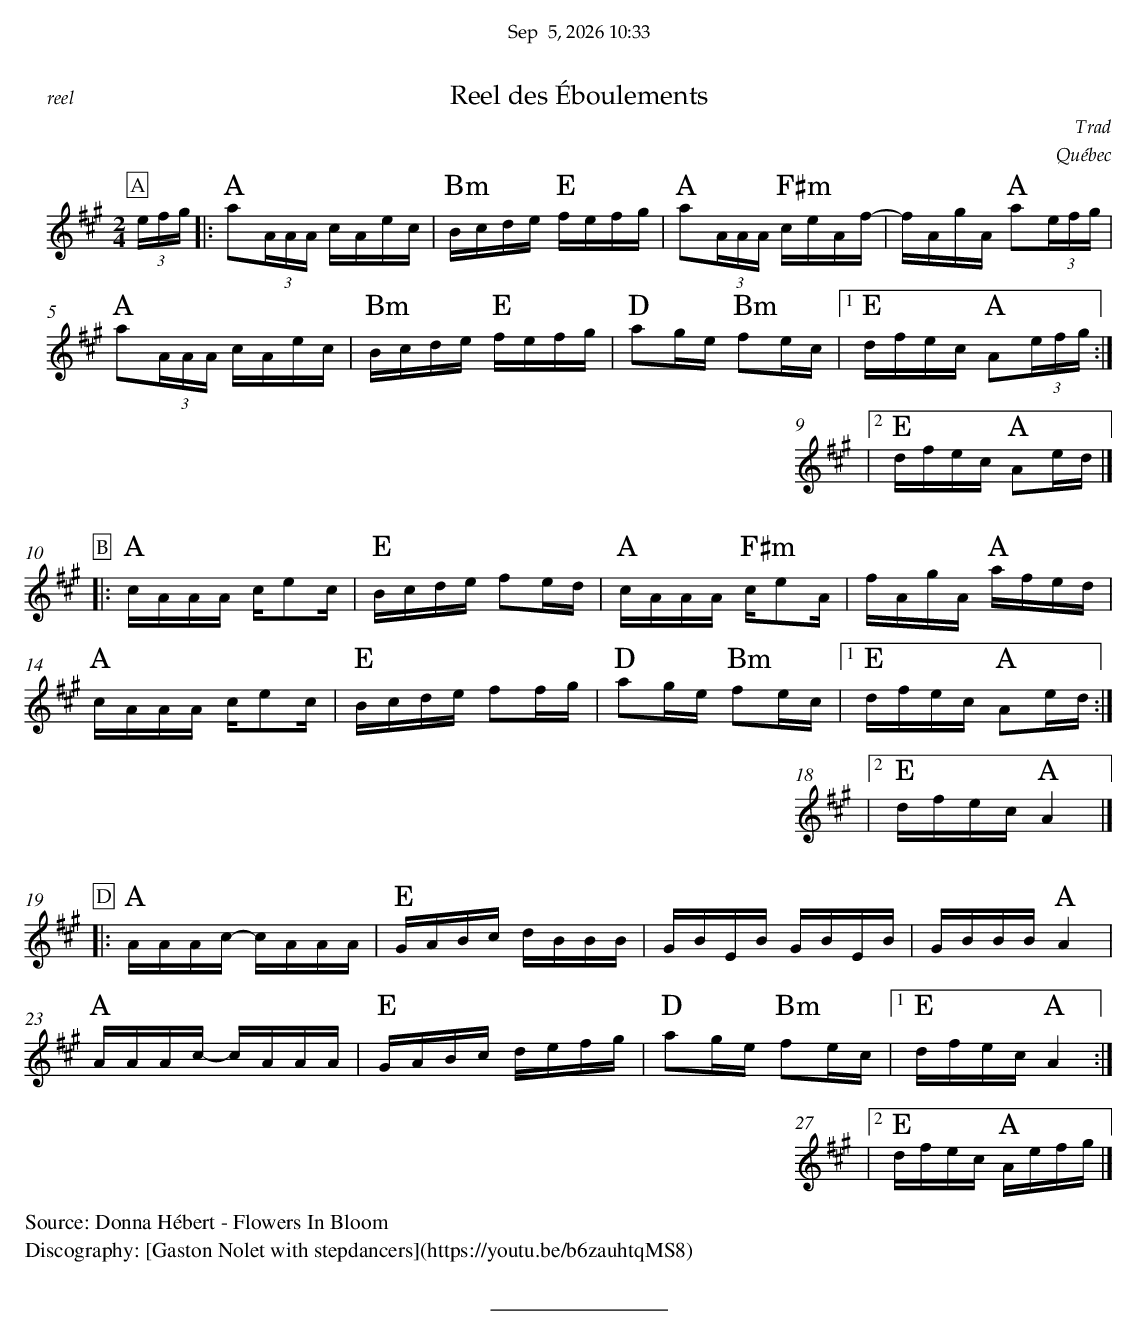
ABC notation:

X:1
T:Reel des Éboulements
C:Trad
O:Québec
M:2/4
L:1/16
K:Amaj
P:A
(3efg |: "A" a2(3AAA cAec | "Bm" Bcde "E" fefg | "A" a2(3AAA "F#m"ceAf- | fAgA "A" a2(3efg |
"A" a2(3AAA cAec | "Bm" Bcde "E" fefg | "D" a2ge "Bm" f2ec |1 "E" dfec "A" A2(3efg :|
|2 "E" dfec "A" A2ed |]
%%vskip 0.5cm
P:B
|: "A" cAAA ce2c | "E" Bcde f2ed | "A" cAAA "F#m" ce2A | fAgA "A" afed |
"A" cAAA ce2c | "E" Bcde f2fg | "D" a2ge "Bm" f2ec |1 "E" dfec "A" A2ed :|
|2 "E" dfec "A" A4 |]
%%vskip 0.5cm
P:D
|: "A" AAAc- cAAA | "E" GABc dBBB | GBEB GBEB | GBBB "A" A4 |
"A" AAAc- cAAA | "E" GABc defg | "D" a2ge "Bm" f2ec |1 "E" dfec "A" A4 :|
|2 "E" dfec "A" Aefg |]
